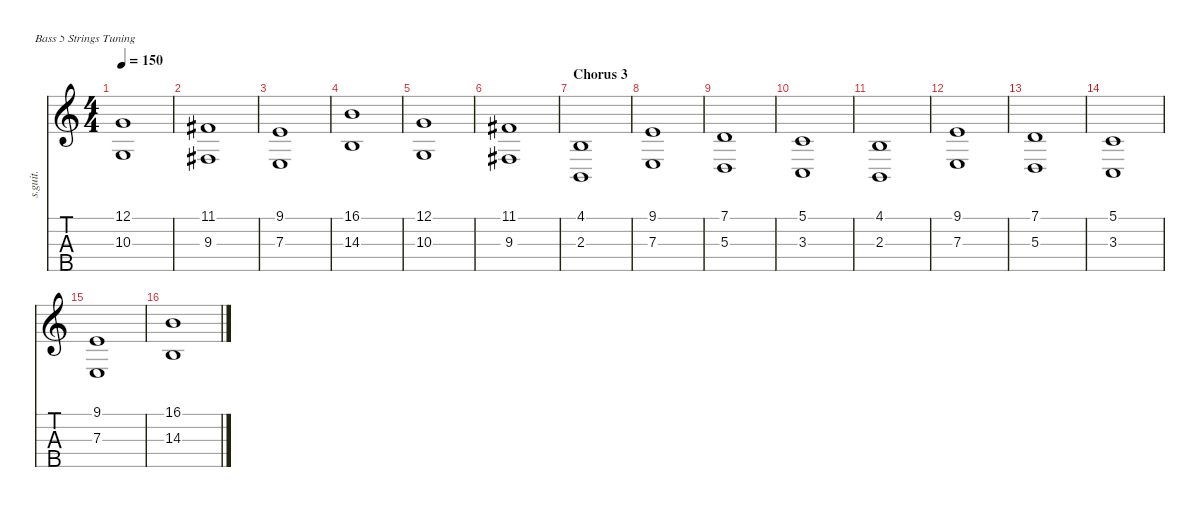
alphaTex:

\defaultSystemsLayout 4
\hideDynamics
\bracketExtendMode nobrackets
\track ("Strings 2" "s.guit.") {instrument stringensemble1}
\staff {score tabs}
\tuning (G2 D2 A1 E1 B0)
\displaytranspose 12
\ts (4 4)
\tempo 150
\clef g2
\ks c
(12.1 10.3).1{lyrics (0 "") lyrics (1 "") lyrics (2 "") lyrics (3 "") lyrics (4 "") dy f} |
(11.1{acc #} 9.3{acc #}).1{lyrics (0 "") lyrics (1 "") lyrics (2 "") lyrics (3 "") lyrics (4 "")} |
(9.1 7.3).1{lyrics (0 "") lyrics (1 "") lyrics (2 "") lyrics (3 "") lyrics (4 "")} |
(16.1 14.3).1{lyrics (0 "") lyrics (1 "") lyrics (2 "") lyrics (3 "") lyrics (4 "")} |
(12.1 10.3).1{lyrics (0 "") lyrics (1 "") lyrics (2 "") lyrics (3 "") lyrics (4 "")} |
(11.1{acc #} 9.3{acc #}).1{lyrics (0 "") lyrics (1 "") lyrics (2 "") lyrics (3 "") lyrics (4 "")} |
\section ("" "Chorus 3")
(4.1 2.3).1{lyrics (0 "") lyrics (1 "") lyrics (2 "") lyrics (3 "") lyrics (4 "")} |
(9.1 7.3).1{lyrics (0 "") lyrics (1 "") lyrics (2 "") lyrics (3 "") lyrics (4 "")} |
(7.1 5.3).1{lyrics (0 "") lyrics (1 "") lyrics (2 "") lyrics (3 "") lyrics (4 "")} |
(5.1 3.3).1{lyrics (0 "") lyrics (1 "") lyrics (2 "") lyrics (3 "") lyrics (4 "")} |
(4.1 2.3).1{lyrics (0 "") lyrics (1 "") lyrics (2 "") lyrics (3 "") lyrics (4 "")} |
(9.1 7.3).1{lyrics (0 "") lyrics (1 "") lyrics (2 "") lyrics (3 "") lyrics (4 "")} |
(7.1 5.3).1{lyrics (0 "") lyrics (1 "") lyrics (2 "") lyrics (3 "") lyrics (4 "")} |
(5.1 3.3).1{lyrics (0 "") lyrics (1 "") lyrics (2 "") lyrics (3 "") lyrics (4 "")} |
(9.1 7.3).1{lyrics (0 "") lyrics (1 "") lyrics (2 "") lyrics (3 "") lyrics (4 "")} |
(16.1 14.3).1{lyrics (0 "") lyrics (1 "") lyrics (2 "") lyrics (3 "") lyrics (4 "")}
